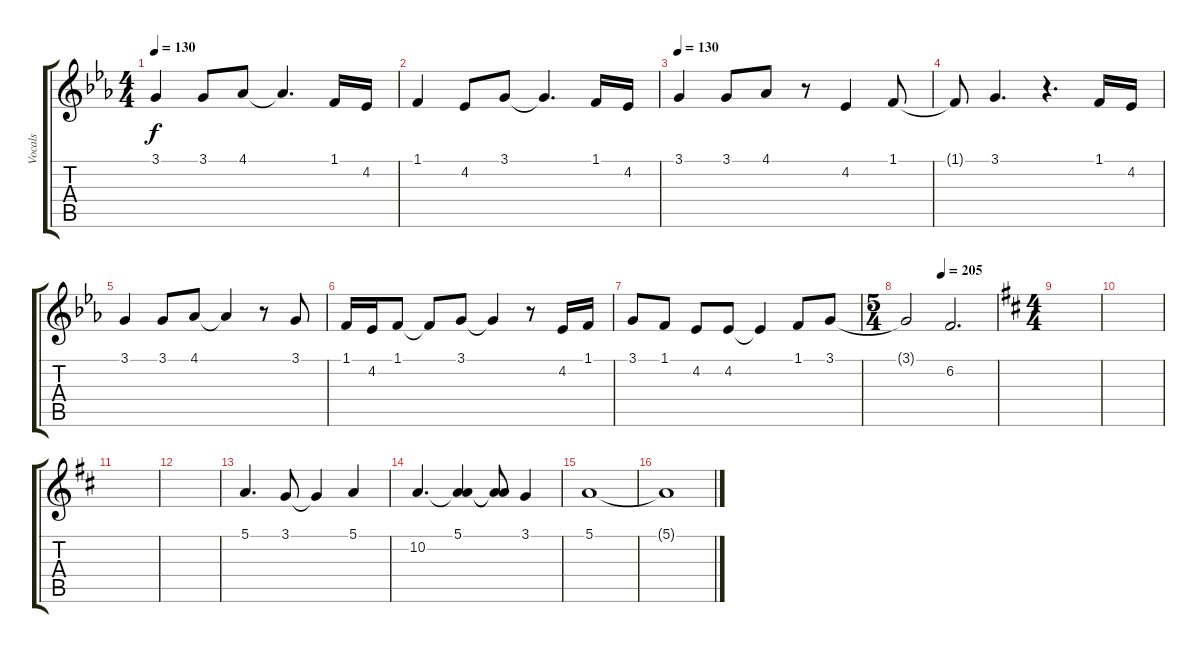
\track ("Vocals" "Vocals") {instrument violin}
\staff {score tabs}
\tuning (E4 B3 G3 D3 A2 E2) {hide}
\ts (4 4)
\tempo 130
\clef g2
\ks eb
3.1.4{dy f} 3.1.8 4.1.8 4.1{t}.4{d} 1.1.16 4.2.16 |
1.1.4 4.2.8 3.1.8 3.1{t}.4{d} 1.1.16 4.2.16 |
\tempo 130
3.1.4 3.1.8 4.1.8 r.8 4.2.4 1.1.8 |
1.1{t}.8 3.1.4{d} r.4{d} 1.1.16 4.2.16 |
3.1.4 3.1.8 4.1.8 4.1{t}.4 r.8 3.1.8 |
1.1.16 4.2.16 1.1.8 1.1{t}.8 3.1.8 3.1{t}.4 r.8 4.2.16 1.1.16 |
3.1.8 1.1.8 4.2.8 4.2.8 4.2{t}.4 1.1.8 3.1.8 |
\ts (5 4)
\tempo (205 0.4)
3.1{t}.2 6.2.2{d} |
\ts (4 4)
\ks d
|
|
|
|
5.1.4{d} 3.1.8 3.1{t}.4 5.1.4 |
10.2.4{d} (5.1 10.2{t}).4 (5.1{t} 10.2{t}).8 3.1.4 |
5.1.1 |
5.1{t}.1
